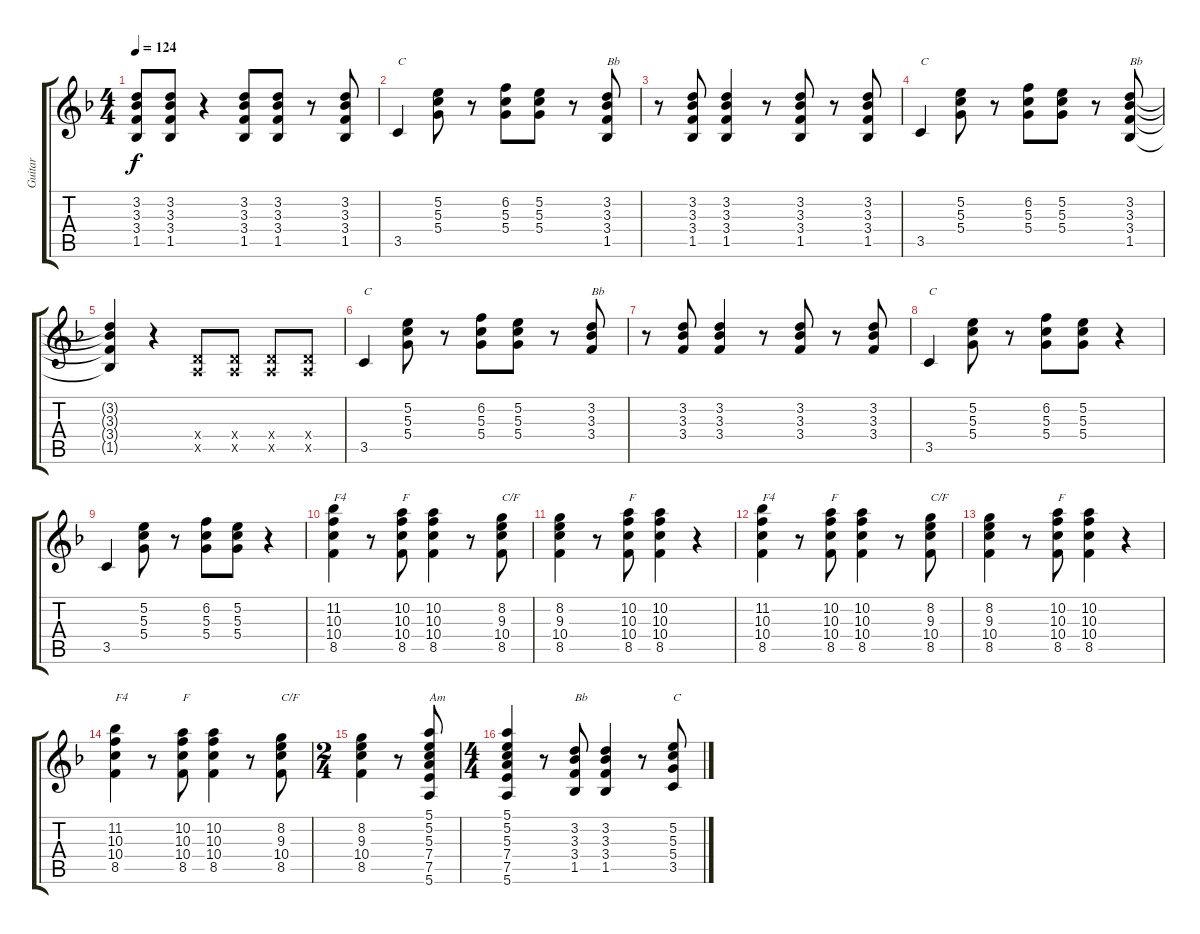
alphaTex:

\track ("Guitar " "Guitar ") {instrument overdrivenguitar}
\staff {score tabs}
\tuning (E4 B3 G3 D3 A2 E2) {hide}
\ts (4 4)
\tempo 124
\clef g2
\ks dminor
(3.2 3.3 3.4 1.5).8{dy f} (3.2 3.3 3.4 1.5).8 r.4 (3.2 3.3 3.4 1.5).8 (3.2 3.3 3.4 1.5).8 r.8 (3.2 3.3 3.4 1.5).8 |
3.5.4{txt "C"} (5.2 5.3 5.4).8 r.8 (6.2 5.3 5.4).8 (5.2 5.3 5.4).8 r.8 (3.2 3.3 3.4 1.5).8{txt "Bb"} |
r.8 (3.2 3.3 3.4 1.5).8 (3.2 3.3 3.4 1.5).4 r.8 (3.2 3.3 3.4 1.5).8 r.8 (3.2 3.3 3.4 1.5).8 |
3.5.4{txt "C"} (5.2 5.3 5.4).8 r.8 (6.2 5.3 5.4).8 (5.2 5.3 5.4).8 r.8 (3.2 3.3 3.4 1.5).8{txt "Bb"} |
(3.2{t} 3.3{t} 3.4{t} 1.5{t}).4 r.4 (0.4{x} 0.5{x}).8 (0.4{x} 0.5{x}).8 (0.4{x} 0.5{x}).8 (0.4{x} 0.5{x}).8 |
3.5.4{txt "C"} (5.2 5.3 5.4).8 r.8 (6.2 5.3 5.4).8 (5.2 5.3 5.4).8 r.8 (3.2 3.3 3.4).8{txt "Bb"} |
r.8 (3.2 3.3 3.4).8 (3.2 3.3 3.4).4 r.8 (3.2 3.3 3.4).8 r.8 (3.2 3.3 3.4).8 |
3.5.4{txt "C"} (5.2 5.3 5.4).8 r.8 (6.2 5.3 5.4).8 (5.2 5.3 5.4).8 r.4 |
3.5.4 (5.2 5.3 5.4).8 r.8 (6.2 5.3 5.4).8 (5.2 5.3 5.4).8 r.4 |
(11.2 10.3 10.4 8.5).4{txt "F4"} r.8 (10.2 10.3 10.4 8.5).8{txt "F"} (10.2 10.3 10.4 8.5).4 r.8 (8.2 9.3 10.4 8.5).8{txt "C/F"} |
(8.2 9.3 10.4 8.5).4 r.8 (10.2 10.3 10.4 8.5).8{txt "F"} (10.2 10.3 10.4 8.5).4 r.4 |
(11.2 10.3 10.4 8.5).4{txt "F4"} r.8 (10.2 10.3 10.4 8.5).8{txt "F"} (10.2 10.3 10.4 8.5).4 r.8 (8.2 9.3 10.4 8.5).8{txt "C/F"} |
(8.2 9.3 10.4 8.5).4 r.8 (10.2 10.3 10.4 8.5).8{txt "F"} (10.2 10.3 10.4 8.5).4 r.4 |
(11.2 10.3 10.4 8.5).4{txt "F4"} r.8 (10.2 10.3 10.4 8.5).8{txt "F"} (10.2 10.3 10.4 8.5).4 r.8 (8.2 9.3 10.4 8.5).8{txt "C/F"} |
\ts (2 4)
(8.2 9.3 10.4 8.5).4 r.8 (5.1 5.2 5.3 7.4 7.5 5.6).8{txt "Am"} |
\ts (4 4)
(5.1 5.2 5.3 7.4 7.5 5.6).4 r.8 (3.2 3.3 3.4 1.5).8{txt "Bb"} (3.2 3.3 3.4 1.5).4 r.8 (5.2 5.3 5.4 3.5).8{txt "C"}
